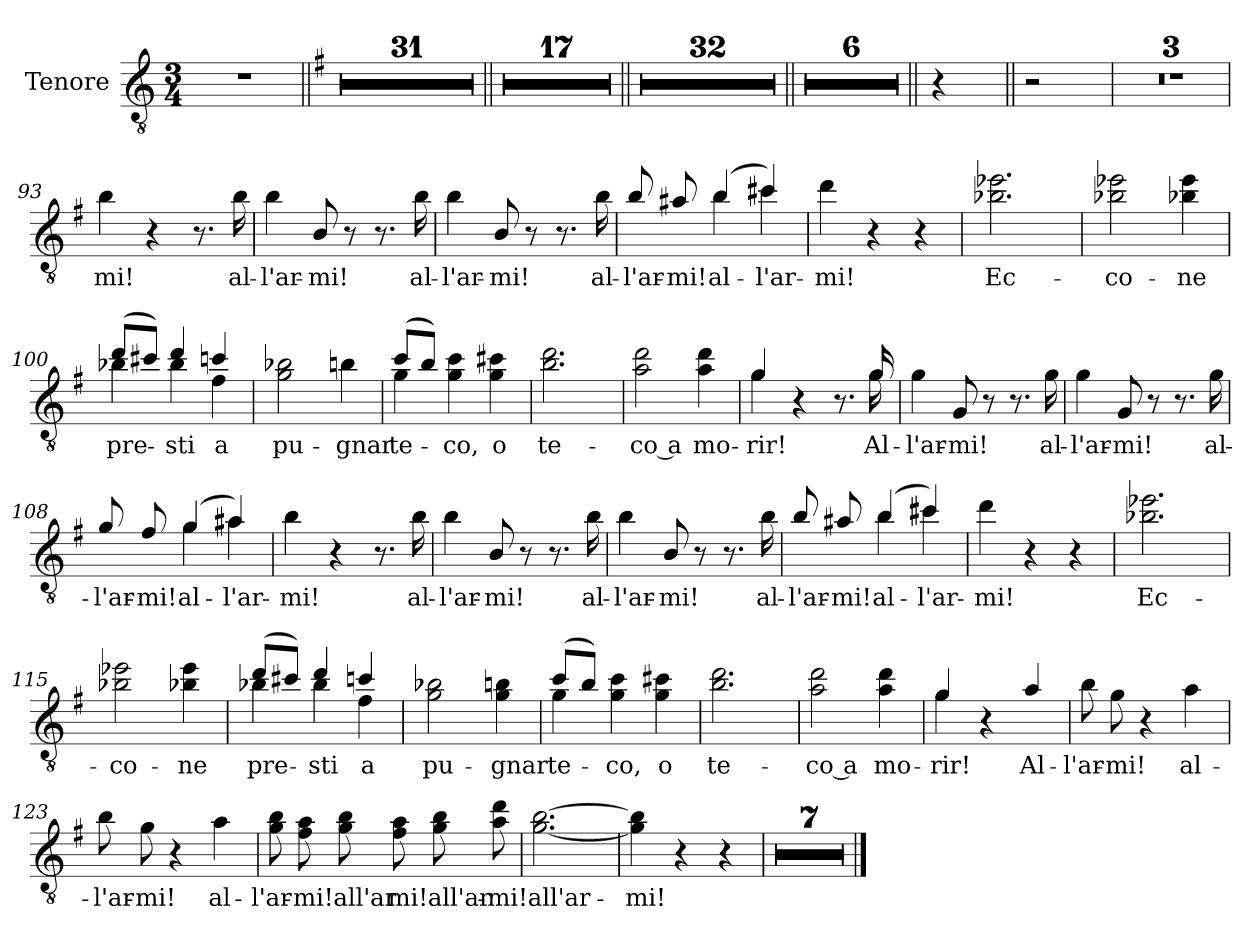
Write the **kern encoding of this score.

**kern	**text
*part1	*part1
*staff1	*staff1
*I"Tenore	*
*clefGv2	*
*ITrd4c7	*
*k[b-]	*
*M3/4	*
=1	=1
2.r	.
=2||	=2||
*k[]	*
2.r	.
=3	=3
2.r	.
=4	=4
2.r	.
!!LO:LB:g=z
=5	=5
2.r	.
=6	=6
2.r	.
=7	=7
2.r	.
=8	=8
2.r	.
=9	=9
2.r	.
!!LO:LB:g=z
=10	=10
2.r	.
=11	=11
2.r	.
=12	=12
2.r	.
=13	=13
2.r	.
=14	=14
2.r	.
!!LO:PB:g=z
=15	=15
2.r	.
=16	=16
2.r	.
=17	=17
2.r	.
=18	=18
2.r	.
!!LO:LB:g=z
=19	=19
2.r	.
=20	=20
2.r	.
=21	=21
2.r	.
=22	=22
2.r	.
!!LO:LB:g=z
=23	=23
2.r	.
=24	=24
2.r	.
=25	=25
2.r	.
=26	=26
2.r	.
!!LO:LB:g=z
=27	=27
2.r	.
=28	=28
2.r	.
=29	=29
2.r	.
=30	=30
2.r	.
!!LO:PB:g=z
=31	=31
2.r	.
=32	=32
2.r	.
=33||	=33||
2.r	.
=34	=34
2.r	.
!!LO:LB:g=z
=35	=35
2.r	.
=36	=36
2.r	.
=37	=37
2.r	.
=38	=38
2.r	.
!!LO:LB:g=z
=39	=39
2.r	.
=40	=40
2.r	.
=41	=41
2.r	.
!!LO:LB:g=z
=42	=42
2.r	.
=43	=43
2.r	.
=44	=44
2.r	.
!!LO:PB:g=z
=45	=45
2.r	.
=46	=46
2.r	.
=47	=47
2.r	.
=48	=48
2.r	.
=49	=49
2.r	.
!!LO:LB:g=z
=50||	=50||
2.r	.
=51	=51
2.r	.
=52	=52
2.r	.
=53	=53
2.r	.
!!LO:LB:g=z
=54	=54
2.r	.
=55	=55
2.r	.
=56	=56
2.r	.
=57	=57
2.r	.
!!LO:LB:g=z
=58	=58
2.r	.
=59	=59
2.r	.
=60	=60
2.r	.
=61	=61
2.r	.
!!LO:PB:g=z
=62	=62
2.r	.
=63	=63
2.r	.
=64	=64
2.r	.
=65	=65
2.r	.
!!LO:LB:g=z
=66	=66
2.r	.
=67	=67
2.r	.
=68	=68
2.r	.
=69	=69
2.r	.
!!LO:LB:g=z
=70	=70
2.r	.
=71	=71
2.r	.
=72	=72
2.r	.
=73	=73
2.r	.
!!LO:LB:g=z
=74	=74
2.r	.
=75	=75
2.r	.
=76	=76
2.r	.
=77	=77
2.r	.
=78	=78
2.r	.
!!LO:PB:g=z
=79	=79
2.r	.
=80	=80
2.r	.
=81	=81
2.r	.
=82||	=82||
2.r	.
!!LO:LB:g=z
=83	=83
2.r	.
=84	=84
2.r	.
=85	=85
2.r	.
=86	=86
2.r	.
=87	=87
2.r	.
!!LO:LB:g=z
=88||	=88||
4r	.
=89||	=89||
2r	.
=90	=90
2.r	.
=91	=91
2.r	.
=92	=92
2.r	.
!!LO:PB:g=z
=93	=93
4e\	mi!
4r	.
8.r	.
16e\	al-
=94	=94
4e\	l'ar-
8E/	mi!
8r	.
8.r	.
16e\	al-
=95	=95
4e\	l'ar-
8E/	mi!
8r	.
8.r	.
16e\	al-
=96	=96
*^	*
8e/	4ryy	l'ar-
8d#X/	.	mi!
(4e/	4e\	al-
4f#X/)	4f#X\	l'ar-
*v	*v	*
!!LO:LB:g=z
=97	=97
4g\	mi!
4r	.
4r	.
=98	=98
2.e-X\ 2.a-X\	Ec-
=99	=99
2e-X\ 2a-X\	co-
4e-X\ 4a-\	ne
=100	=100
*^	*
(8g/L	4e-X\	pre-
8f#X/J)	.	.
4g/	4e-\	-sti
4fn/	4B\	a
*v	*v	*
!!LO:PB:g=z
=101	=101
2c\ 2e-X\	pu-
4en\	gnar
=102	=102
*^	*
(8f/L	4c\	te-
8e/J)	.	.
4c\ 4f\	2ryy	-co,
4c\ 4f#X\	.	o
*v	*v	*
=103	=103
2.e\ 2.g\	te-
=104	=104
2d\ 2g\	co a
4d\ 4g\	mo-
!!LO:LB:g=z
=105	=105
*^	*
4c/	4c\	rir!
4r	4..ryy	.
8.r	.	.
16c/	16c\	Al-
*v	*v	*
=106	=106
4c\	l'ar-
8C/	mi!
8r	.
8.r	.
16c\	al-
=107	=107
4c\	l'ar-
8C/	mi!
8r	.
8.r	.
16c\	al-
=108	=108
*^	*
8c/	4ryy	l'ar-
8B/	.	mi!
(4c/	4c\	al-
4d#X/)	4d#X\	l'ar-
*v	*v	*
!!LO:PB:g=z
=109	=109
4e\	mi!
4r	.
8.r	.
16e\	al-
=110	=110
4e\	l'ar-
8E/	mi!
8r	.
8.r	.
16e\	al-
=111	=111
4e\	l'ar-
8E/	mi!
8r	.
8.r	.
16e\	al-
=112	=112
*^	*
8e/	4ryy	l'ar-
8d#X/	.	mi!
(4e/	4e\	al-
4f#X/)	4f#X\	l'ar-
*v	*v	*
!!LO:LB:g=z
=113	=113
4g\	mi!
4r	.
4r	.
=114	=114
2.e-X\ 2.a-X\	Ec-
=115	=115
2e-X\ 2a-X\	co-
4e-X\ 4a-\	ne
=116	=116
*^	*
(8g/L	4e-X\	pre-
8f#X/J)	.	.
4g/	4e-\	-sti
4fn/	4B\	a
*v	*v	*
=117	=117
2c\ 2e-X\	pu-
4c\ 4en\	gnar
!!LO:PB:g=z
=118	=118
*^	*
(8f/L	4c\	te-
8e/J)	.	.
4c\ 4f\	2ryy	-co,
4c\ 4f#X\	.	o
*v	*v	*
=119	=119
2.e\ 2.g\	te-
=120	=120
2d\ 2g\	co a
4d\ 4g\	mo-
=121	=121
*^	*
4c/	4c\	rir!
4r	2ryy	.
4d/	.	Al-
*v	*v	*
=122	=122
8e\	l'ar-
8c\	mi!
4r	.
4d\	al-
!!LO:LB:g=z
=123	=123
8e\	l'ar-
8c\	mi!
4r	.
4d\	al-
=124	=124
8c\ 8e\	l'ar-
8B\ 8d\	mi!
8c\ 8e\	all'ar
8B\ 8d\	mi!
8c\ 8e\	all'ar-
8d\ 8g\	mi!
=125	=125
[2.c\ [2.e\	all'ar-
=126	=126
4c\] 4e\]	-mi!
4r	.
4r	.
!!LO:LB:g=z
=127	=127
2.r	.
=128	=128
2.r	.
!!LO:PB:g=z
=129	=129
2.r	.
=130	=130
2.r	.
=131	=131
2.r	.
=132	=132
2.r	.
=133	=133
2.r	.
==	==
*-	*-
